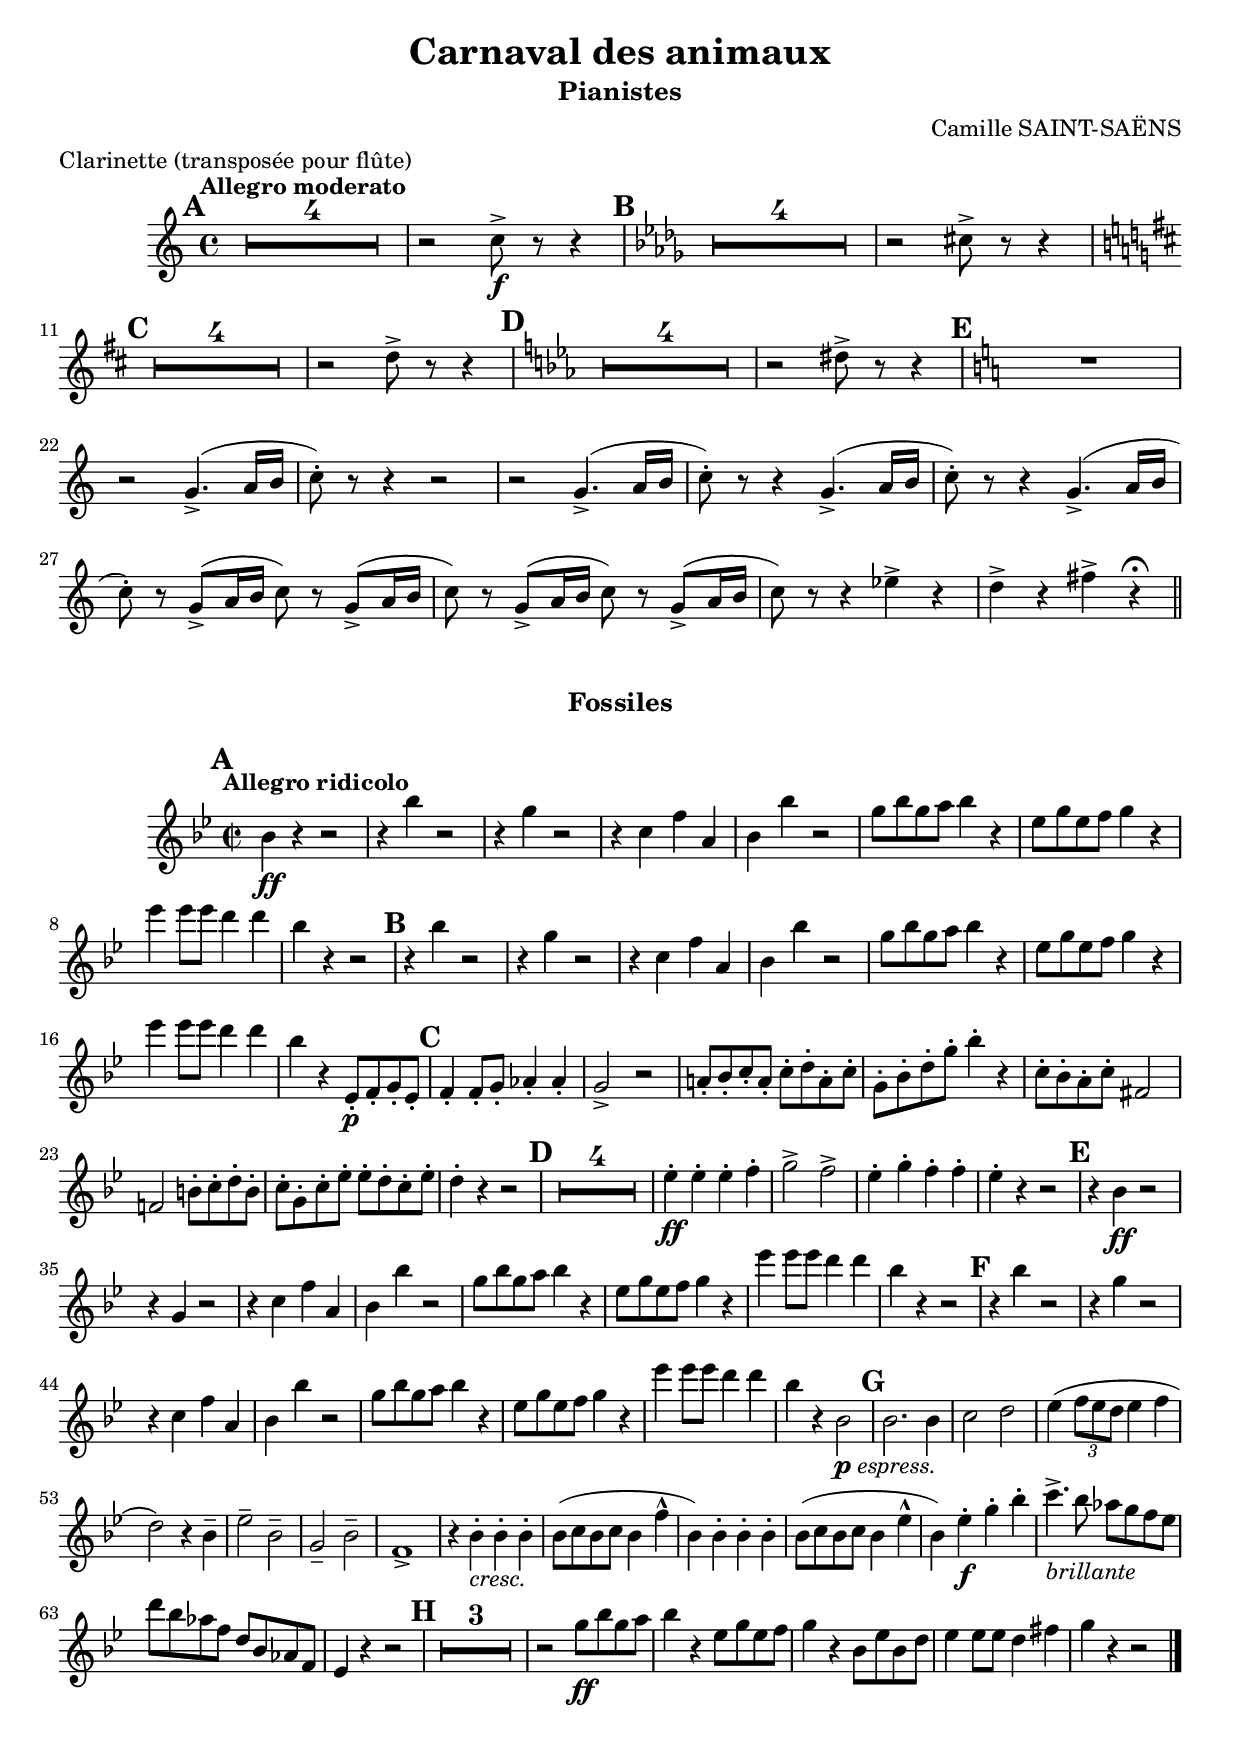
\version "2.13.12"
staffClarinettePia =  \relative g' {
	\include "part_settings.ly"
         \set Staff.instrumentName = "Clarinette"
          \set Staff.shortInstrumentName = "cl."
         \set Staff.midiInstrument = "clarinet"	
    \clef "treble" \key c \major \time 4/4 
        \tempo "Allegro moderato"  % 1
    R1*4
    r2 c8->\f r8 r4
    \key des \major
    R1*4
    r2 cis8-> r8 r4
    \key d \major
    R1*4
    r2 d8-> r8 r4
    \key es \major
    R1*4
    r2 dis8-> r8 r4
    \key c \major
    R1
    r2 g,4.->( a16 b
    c8-.) r r4 r2
    r2 g4.->( a16 b
    c8-.) r8 r4 g4.->( a16 b
    c8-.) r8 r4 g4.->( a16 b
    c8-.) r g->( a16 b c8) r g->( a16 b 
    c8) r g->( a16 b c8) r g->( a16 b   
    c8) r r4 es4-> r4
    d-> r fis-> r\fermata     
         \bar "||"
    }

staffClarinetteFos =  \relative g' {
	\include "part_settings.ly"
         \set Staff.instrumentName = "Clarinette"
          \set Staff.shortInstrumentName = "cl."
         \set Staff.midiInstrument = "clarinet"	
    \clef "treble" \key g \minor \time 2/2 
        \tempo "Allegro ridicolo"  % 1
        bes\ff r r2
    r4 bes'4 r2
    r4 g4 r2
    r4 c, f a, 
    bes bes' r2
    g8 bes g a bes4 r
    es,8 g es f g4 r
    es'4 es8 es d4 d
    bes4 r r2
    r4 bes4 r2
    r4 g4 r2
    r4 c, f a, 
    bes bes' r2
    g8 bes g a bes4 r
    es,8 g es f g4 r
    es'4 es8 es d4 d
    bes4 r es,,8-.\p f-. g-. es-.
    f4-. f8-. g-. aes4-. aes-.
    g2-> r2
    a!8-. bes-. c-. a-. c-. d-. a-. c-.
    g8-. bes-. d-. g-. bes4-. r
    c,8-. bes-. a-. c-. fis,2
    f!2 b8-. c-. d-. b-.
    c8-. g-. c-. es-. es-. d-. c-. es-. 
    d4-. r r2
    
    R1*4
    es4-.\ff es-. es-. f-.
    g2-> f2->
    es4-. g-. f-. f-.
    es-. r r2
    r4 bes4\ff r2
    r4 g4 r2
    r4 c f a, 
    bes bes' r2
    g8 bes g a bes4 r
    es,8 g es f g4 r
    es'4 es8 es d4 d
    bes4 r r2
    r4 bes4 r2
    r4 g4 r2
    r4 c, f a, 
    bes bes' r2
    g8 bes g a bes4 r
    es,8 g es f g4 r
    es'4 es8 es d4 d
    bes4  r  bes,2_\markup{\dynamic p {\italic espress.}}
    bes2. bes4
    c2 d
    es4( \times 2/3 {f8 es d} es4 f
    d2) r4 bes--
    es2-- bes--
    g-- bes--
    f1->
    r4 bes-._\markup{\italic cresc.} bes-. bes-.
    bes8( c bes c bes4 f'-^
    bes,) bes-. bes-. bes-.
    bes8( c bes c bes4 es-^
    bes) es-.\f g-. bes-.
    c4.->_\markup{\italic brillante} bes8 aes g f es
    d' bes aes f d bes aes f
    es4 r r2
    R1*3
    r2 g'8\ff bes g a
    bes4 r es,8 g es f
    g4 r bes,8 es bes d
    es4 es8 es d4 fis
    g r r2
    
    
    
       \bar "|."
    }

staffReperesPia =  \relative g' {
	\include "part_settings.ly"
      \time 4/4 
    \mark \default
    \skip1*5
    \mark \default
    \skip1*5
    \mark \default
    \skip1*5
    \mark \default
    \skip1*5
    \mark \default
    \skip1*10
    
         \bar "||"
    }

staffReperesFos =  \relative g' {
	\include "part_settings.ly"
      \time 2/2 
    \mark \default    
    \skip1*9
    \mark \default
    \skip1*8
    \mark \default
    \skip1*8
    
    \mark \default
    \skip1*8
    
    \mark \default
     \skip1*8
    \mark \default
    \skip1*8
    
    \mark \default
    \skip1*15
    \mark \default
    \skip1*8
    
    
    
       \bar "|."
    }



\score{
<<
\new Staff \with { \remove Instrument_name_engraver } %\transpose c d 
{<< \staffClarinettePia \staffReperesPia >>}
>>
\header{
  composer = "Camille SAINT-SAËNS"
  title = "Carnaval des animaux"
  subtitle = "Pianistes"
  piece = "Clarinette (transposée pour flûte)"
}
}

\score{
<<
\new Staff \with { \remove Instrument_name_engraver }  %\transpose c d 
{<< \staffClarinetteFos \staffReperesFos >>}
>>
\header{
  subtitle = "Fossiles"
}
}

\paper{
  print-all-headers=##t
  bookTitleMarkup = ##f
  #(set-paper-size "a4")	
  ragged-last-bottom =##f
  oddFooterMarkup = \markup {
	\fill-line {
  } 
  }
}
